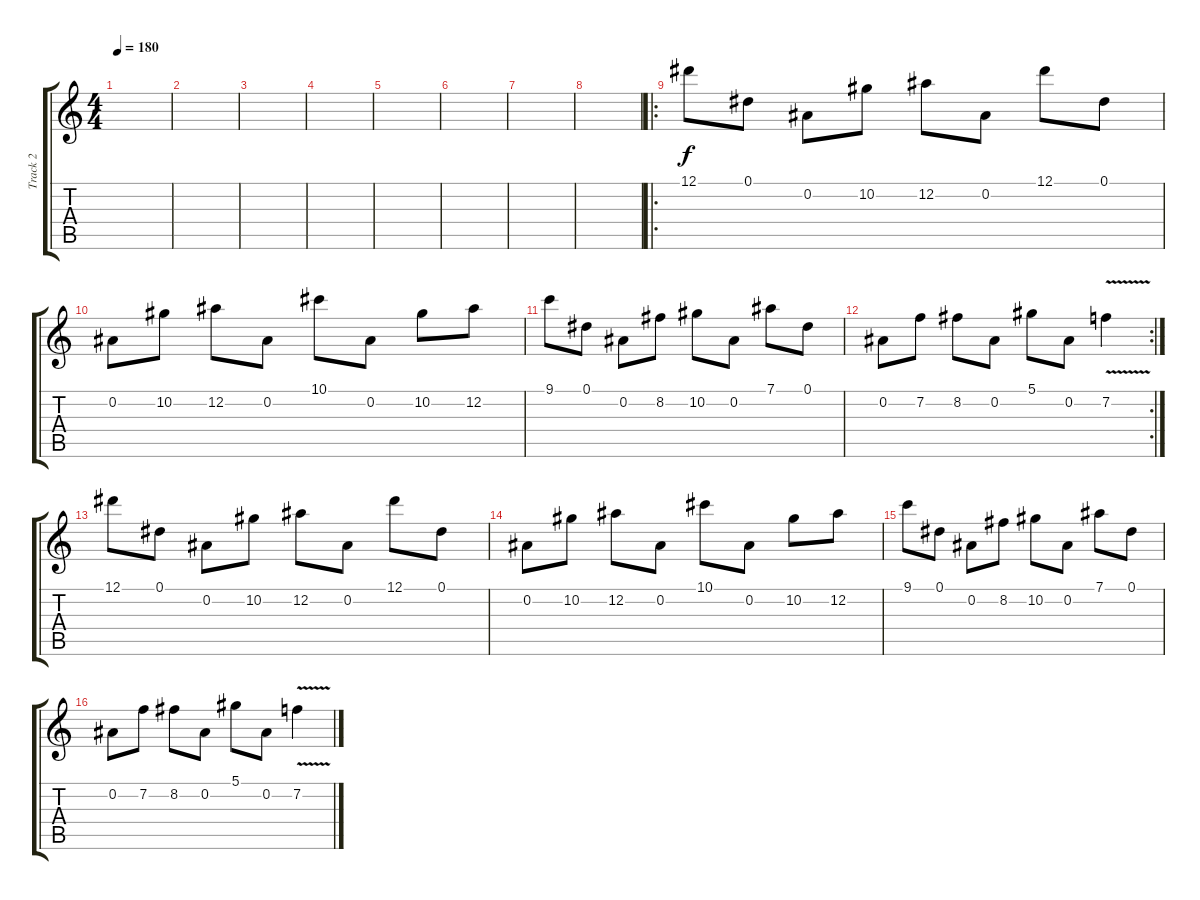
\track ("Track 2" "Track 2") {instrument distortionguitar}
\staff {score tabs}
\tuning (Eb4 Bb3 Gb3 Db3 Ab2 Eb2) {hide}
\ts (4 4)
\tempo 180
\clef g2
\ks c
|
|
|
|
|
|
|
|
\ro
12.1.8 0.1.8 0.2.8 10.2.8 12.2.8 0.2.8 12.1.8 0.1.8 |
0.2.8 10.2.8 12.2.8 0.2.8 10.1.8 0.2.8 10.2.8 12.2.8 |
9.1.8 0.1.8 0.2.8 8.2.8 10.2.8 0.2.8 7.1.8 0.1.8 |
\rc 2
0.2.8 7.2.8 8.2.8 0.2.8 5.1.8 0.2.8 7.2{v}.4 |
12.1.8 0.1.8 0.2.8 10.2.8 12.2.8 0.2.8 12.1.8 0.1.8 |
0.2.8 10.2.8 12.2.8 0.2.8 10.1.8 0.2.8 10.2.8 12.2.8 |
9.1.8 0.1.8 0.2.8 8.2.8 10.2.8 0.2.8 7.1.8 0.1.8 |
0.2.8 7.2.8 8.2.8 0.2.8 5.1.8 0.2.8 7.2{v}.4
